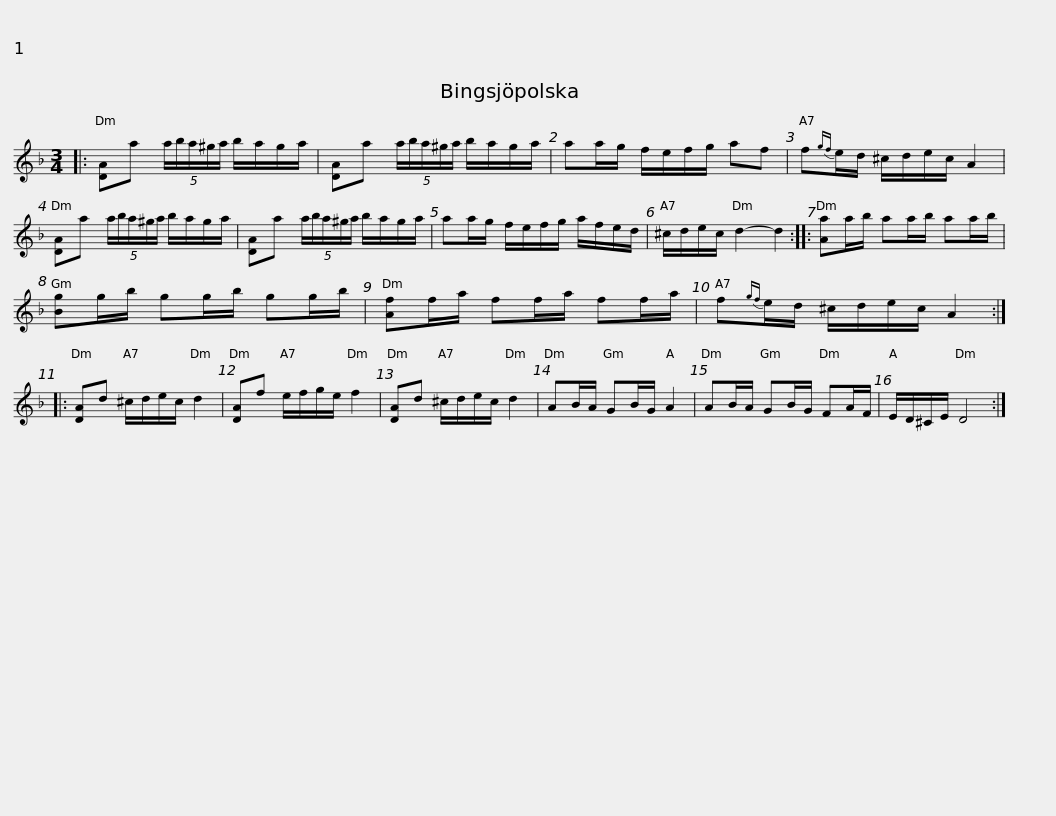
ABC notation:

X:1
L:1/8
M:3/4
I:linebreak $
K:Dmin
V:1 treble
V:1
|: [DA]a (5:2:5a/b/a/^g/a/ b/a/g/a/ | [DA]a (5:2:5a/b/a/^g/a/ b/a/g/a/ | aa/g/ f/e/f/g/ af |$ f{gf}e/d/ ^c/d/e/c/ A2 | [DA]a (5:2:5a/b/a/^g/a/ b/a/g/a/ | %5
 [DA]a (5:2:5a/b/a/^g/a/ b/a/g/a/ |$ aa/g/ f/e/f/g/ a/f/e/d/ | ^c/d/e/c/ d2- d2 :: [Aa]a/b/ aa/b/ aa/b/ | [Bg]g/b/ gg/b/ gg/b/ |$ %10
 [Af]f/a/ ff/a/ ff/a/ | f{gf}e/d/ ^c/d/e/c/ A2 :: [DA]d ^c/d/e/c/ d2 | [DA]f e/f/g/e/ f2 | [DA]d ^c/d/e/c/ d2 |$ %15
 AB/A/ GB/G/ A2 | AB/A/ GB/G/ FA/F/ | E/D/^C/E/ D4 :| %18
